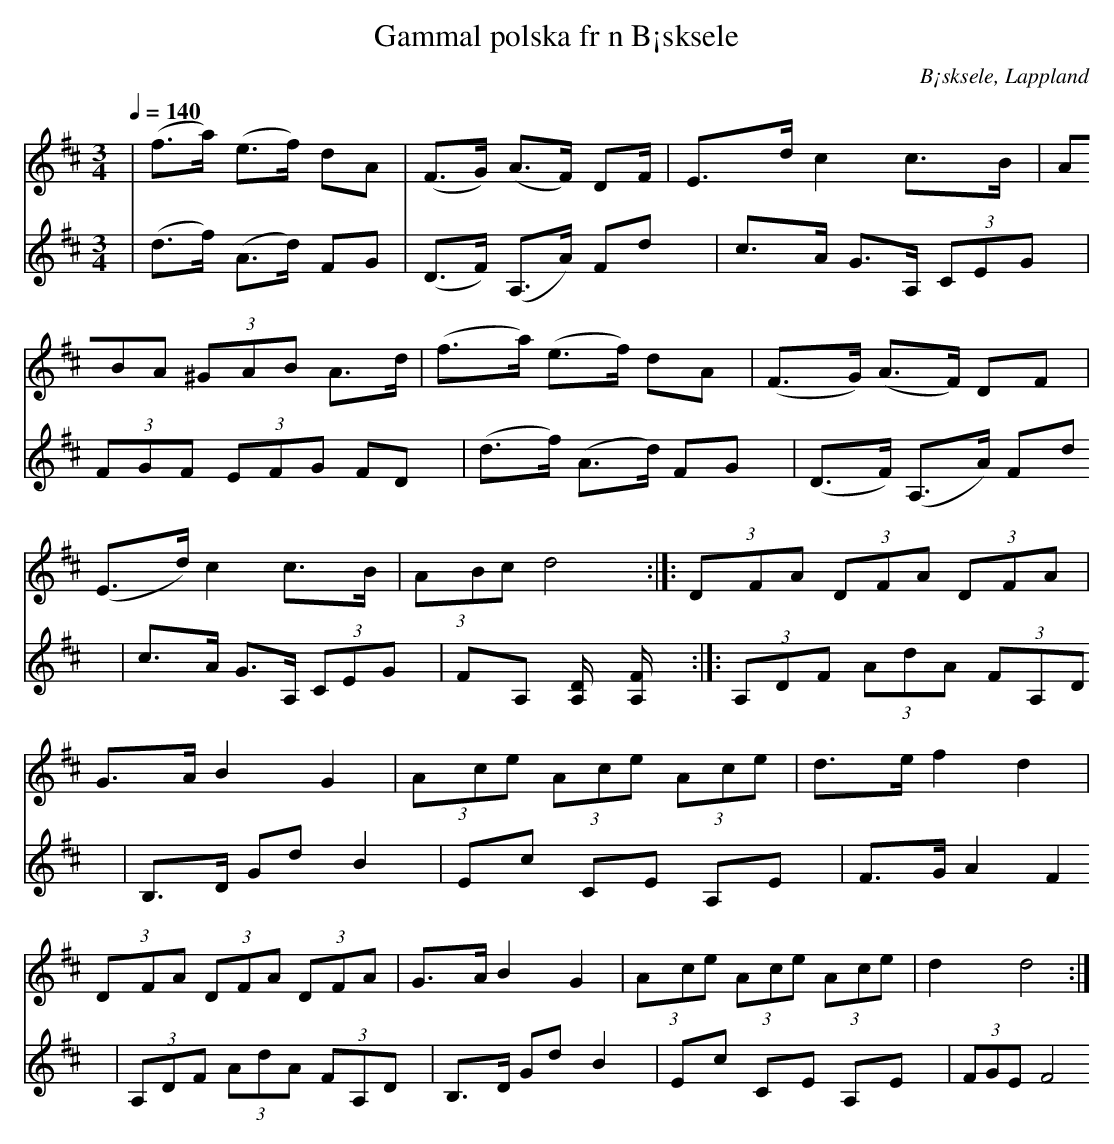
X:1
T:Gammal polska fr n B¡sksele
O:B¡sksele, Lappland
Q:1/4=140
M:3/4
L:1/16
K:D
V:1
|(f3a) (e3f) d2A2 | (F3G) (A3F) D2F | E3d c4 c3B | (3A2B2A2 (3^G2A2B2 A3d | (f3a) (e3f) d2A2 | (F3G) (A3F) D2F2 | (E3d) c4 c3B | (3A2B2c2 d8:|]: (3D2F2A2 (3D2F2A2 (3D2F2A2 | G3A B4 G4 | (3A2c2e2 (3A2c2e2 (3A2c2e2 | d3e f4 d4 |(3D2F2A2 (3D2F2A2 (3D2F2A2 | G3A B4 G4 | (3A2c2e2 (3A2c2e2 (3A2c2e2 | d4 d8 :|]
V:2
|(d3f) (A3d) F2G2 | (D3F) (A,3A) F2d2 | c3A G3A, (3C2E2G2 | (3F2G2F2 (3E2F2G2 F2D2 | (d3f) (A3d) F2G2 | (D3F) (A,3A) F2d2 | c3A G3A, (3C2E2G2 | F2A,2 [A,4D] [A,4F]:|]: (3A,2D2F2 (3A2d2A2 (3F2A,2D2 | B,3D G2d2 B4 | E2c2 C2E2 A,2E2 | F3G A4 F4 |  (3A,2D2F2 (3A2d2A2 (3F2A,2D2 | B,3D G2d2 B4 | E2c2 C2E2 A,2E2 | (3F2G2E2 F8 :|]
